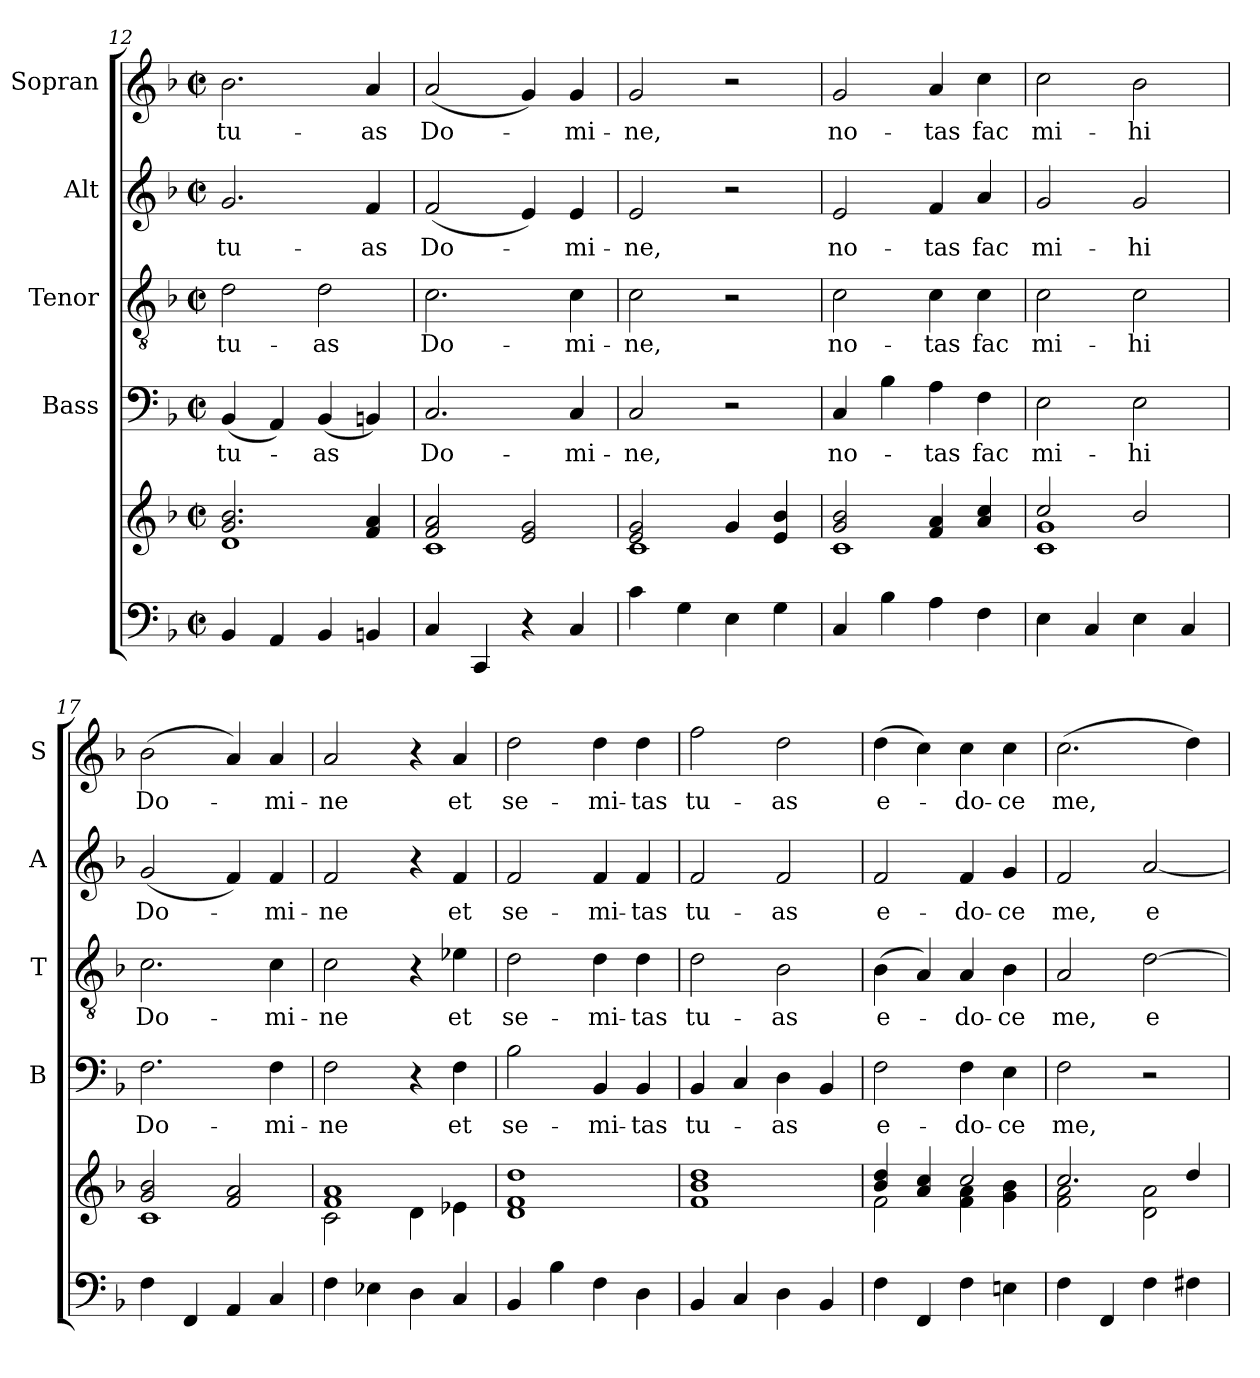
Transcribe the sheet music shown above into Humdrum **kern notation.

**kern	**kern	**kern	**text	**kern	**text	**kern	**text	**kern	**text
*part5	*part5	*part4	*part4	*part3	*part3	*part2	*part2	*part1	*part1
*staff6	*staff5	*staff4	*staff4	*staff3	*staff3	*staff2	*staff2	*staff1	*staff1
*	*	*I"Bass	*	*I"Tenor	*	*I"Alt	*	*I"Sopran	*
*	*	*I'B	*	*I'T	*	*I'A	*	*I'S	*
*clefF4	*clefG2	*clefF4	*	*clefGv2	*	*clefG2	*	*clefG2	*
*k[b-]	*k[b-]	*k[b-]	*	*k[b-]	*	*k[b-]	*	*k[b-]	*
*F:	*F:	*F:	*	*F:	*	*F:	*	*F:	*
*M2/2	*M2/2	*M2/2	*	*M2/2	*	*M2/2	*	*M2/2	*
*met(c|)	*met(c|)	*met(c|)	*	*met(c|)	*	*met(c|)	*	*met(c|)	*
=12	=12	=12	=12	=12	=12	=12	=12	=12	=12
*	*^	*	*	*	*	*	*	*	*
!	!	!	!	!LO:LY:b	!	!LO:LY:b	!	!LO:LY:b	!	!LO:LY:b
4BB-/	2.g/ 2.b-/	1d	(<4BB-/	tu-	2d\	tu-	2.g/	tu-	2.b-\	tu-
4AA/	.	.	4AA/)	.	.	.	.	.	.	.
!	!	!	!	!LO:LY:b	!	!LO:LY:b	!	!	!	!
4BB-/	.	.	(<4BB-/	-as	2d\	-as	.	.	.	.
!	!	!	!	!	!	!	!	!LO:LY:b	!	!LO:LY:b
4BBn/	4f/ 4a/	.	4BBn/)	.	.	.	4f/	-as	4a/	-as
=13	=13	=13	=13	=13	=13	=13	=13	=13	=13	=13
!	!	!	!	!LO:LY:b	!	!LO:LY:b	!	!LO:LY:b	!	!LO:LY:b
4C/	2f/ 2a/	1c	2.C/	Do-	2.c\	Do-	(<2f/	Do-	(<2a/	Do-
4CC/	.	.	.	.	.	.	.	.	.	.
4r	2e/ 2g/	.	.	.	.	.	4e/)	.	4g/)	.
!	!	!	!	!LO:LY:b	!	!LO:LY:b	!	!LO:LY:b	!	!LO:LY:b
4C/	.	.	4C/	-mi-	4c\	-mi-	4e/	-mi-	4g/	-mi-
!!LO:PB:g=z
=14	=14	=14	=14	=14	=14	=14	=14	=14	=14	=14
!	!	!	!	!LO:LY:b	!	!LO:LY:b	!	!LO:LY:b	!	!LO:LY:b
4c\	2e/ 2g/	1c	2C/	-ne,	2c\	-ne,	2e/	-ne,	2g/	-ne,
4G\	.	.	.	.	.	.	.	.	.	.
4E\	4g/	.	2r	.	2r	.	2r	.	2r	.
4G\	4e/ 4b-/	.	.	.	.	.	.	.	.	.
=15	=15	=15	=15	=15	=15	=15	=15	=15	=15	=15
!	!	!	!	!LO:LY:b	!	!LO:LY:b	!	!LO:LY:b	!	!LO:LY:b
4C/	2g/ 2b-/	1c	4C/	no-	2c\	no-	2e/	no-	2g/	no-
4B-\	.	.	4B-\	.	.	.	.	.	.	.
!	!	!	!	!LO:LY:b	!	!LO:LY:b	!	!LO:LY:b	!	!LO:LY:b
4A\	4f/ 4a/	.	4A\	-tas	4c\	-tas	4f/	-tas	4a/	-tas
!	!	!	!	!LO:LY:b	!	!LO:LY:b	!	!LO:LY:b	!	!LO:LY:b
4F\	4a/ 4cc/	.	4F\	fac	4c\	fac	4a/	fac	4cc\	fac
=16	=16	=16	=16	=16	=16	=16	=16	=16	=16	=16
!	!	!	!	!LO:LY:b	!	!LO:LY:b	!	!LO:LY:b	!	!LO:LY:b
4E\	2cc/	1c 1g	2E\	mi-	2c\	mi-	2g/	mi-	2cc\	mi-
4C/	.	.	.	.	.	.	.	.	.	.
!	!	!	!	!LO:LY:b	!	!LO:LY:b	!	!LO:LY:b	!	!LO:LY:b
4E\	2b-/	.	2E\	-hi	2c\	-hi	2g/	-hi	2b-\	-hi
4C/	.	.	.	.	.	.	.	.	.	.
=17	=17	=17	=17	=17	=17	=17	=17	=17	=17	=17
!	!	!	!	!LO:LY:b	!	!LO:LY:b	!	!LO:LY:b	!	!LO:LY:b
4F\	2g/ 2b-/	1c	2.F\	Do-	2.c\	Do-	(<2g/	Do-	(>2b-\	Do-
4FF/	.	.	.	.	.	.	.	.	.	.
4AA/	2f/ 2a/	.	.	.	.	.	4f/)	.	4a/)	.
!	!	!	!	!LO:LY:b	!	!LO:LY:b	!	!LO:LY:b	!	!LO:LY:b
4C/	.	.	4F\	-mi-	4c\	-mi-	4f/	-mi-	4a/	-mi-
=18	=18	=18	=18	=18	=18	=18	=18	=18	=18	=18
!	!	!	!	!LO:LY:b	!	!LO:LY:b	!	!LO:LY:b	!	!LO:LY:b
4F\	1f 1a	2c\	2F\	-ne	2c\	-ne	2f/	-ne	2a/	-ne
4E-X\	.	.	.	.	.	.	.	.	.	.
4D\	.	4d\	4r	.	4r	.	4r	.	4r	.
!	!	!	!	!LO:LY:b	!	!LO:LY:b	!	!LO:LY:b	!	!LO:LY:b
4C/	.	4e-X\	4F\	et	4e-X\	et	4f/	et	4a/	et
=19	=19	=19	=19	=19	=19	=19	=19	=19	=19	=19
!	!	!	!	!LO:LY:b	!	!LO:LY:b	!	!LO:LY:b	!	!LO:LY:b
*	*v	*v	*	*	*	*	*	*	*	*
4BB-/	1d 1f 1dd	2B-\	se-	2d\	se-	2f/	se-	2dd\	se-
4B-\	.	.	.	.	.	.	.	.	.
!	!	!	!LO:LY:b	!	!LO:LY:b	!	!LO:LY:b	!	!LO:LY:b
4F\	.	4BB-/	-mi-	4d\	-mi-	4f/	-mi-	4dd\	-mi-
!	!	!	!LO:LY:b	!	!LO:LY:b	!	!LO:LY:b	!	!LO:LY:b
4D\	.	4BB-/	-tas	4d\	-tas	4f/	-tas	4dd\	-tas
!!LO:LB:g=z
=20	=20	=20	=20	=20	=20	=20	=20	=20	=20
!	!	!	!LO:LY:b	!	!LO:LY:b	!	!LO:LY:b	!	!LO:LY:b
4BB-/	1f 1b- 1dd	4BB-/	tu-	2d\	tu-	2f/	tu-	2ff\	tu-
4C/	.	4C/	.	.	.	.	.	.	.
!	!	!	!LO:LY:b	!	!LO:LY:b	!	!LO:LY:b	!	!LO:LY:b
4D\	.	4D\	-as	2B-\	-as	2f/	-as	2dd\	-as
4BB-/	.	4BB-/	.	.	.	.	.	.	.
=21	=21	=21	=21	=21	=21	=21	=21	=21	=21
*	*^	*	*	*	*	*	*	*	*
!	!	!	!	!LO:LY:b	!	!LO:LY:b	!	!LO:LY:b	!	!LO:LY:b
4F\	4b-/ 4dd/	2f\	2F\	e-	(>4B-\	e-	2f/	e-	(>4dd\	e-
4FF/	4a/ 4cc/	.	.	.	4A/)	.	.	.	4cc\)	.
!	!	!	!	!LO:LY:b	!	!LO:LY:b	!	!LO:LY:b	!	!LO:LY:b
4F\	2cc/	4f\ 4a\	4F\	-do-	4A/	-do-	4f/	-do-	4cc\	-do-
!	!	!	!	!LO:LY:b	!	!LO:LY:b	!	!LO:LY:b	!	!LO:LY:b
4En\	.	4g\ 4b-\	4E\	-ce	4B-\	-ce	4g/	-ce	4cc\	-ce
=22	=22	=22	=22	=22	=22	=22	=22	=22	=22	=22
!	!	!	!	!LO:LY:b	!	!LO:LY:b	!	!LO:LY:b	!	!LO:LY:b
4F\	2.cc/	2f\ 2a\	2F\	me,	2A/	me,	2f/	me,	(>2.cc\	me,
4FF/	.	.	.	.	.	.	.	.	.	.
!	!	!	!	!	!	!LO:LY:b	!	!LO:LY:b	!	!
4F\	.	2d\ 2a\	2r	.	[2d\	e-	[2a/	e-	.	.
4F#X\	4dd/	.	.	.	.	.	.	.	4dd\)	.
*	*v	*v	*	*	*	*	*	*	*	*
=	=	=	=	=	=	=	=	=	=
*-	*-	*-	*-	*-	*-	*-	*-	*-	*-
